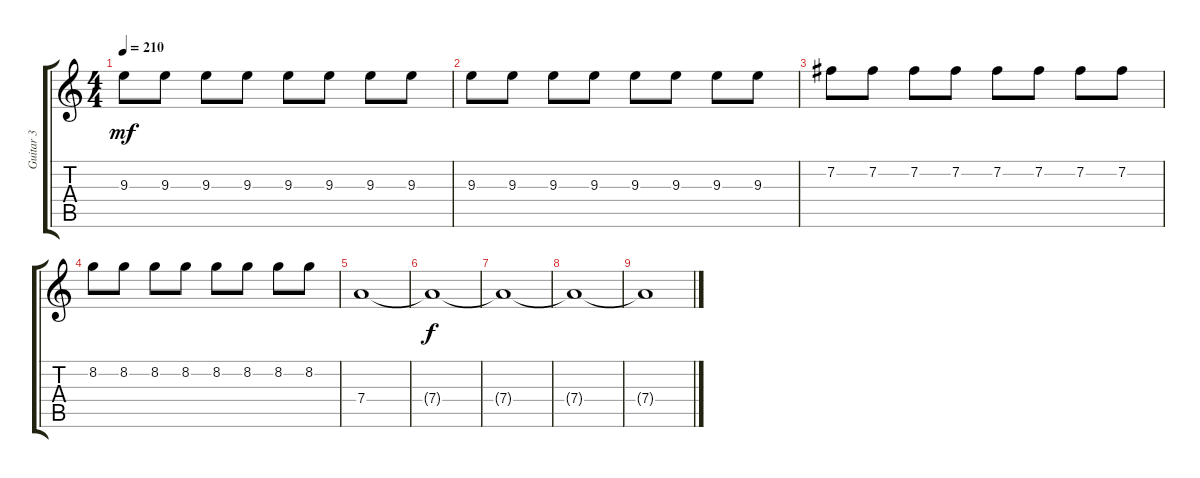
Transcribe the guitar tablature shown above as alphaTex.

\track ("Guitar 3" "Guitar 3") {instrument distortionguitar}
\staff {score tabs}
\tuning (E4 B3 G3 D3 A2 E2) {hide}
\ts (4 4)
\tempo 210
\clef g2
\ks c
9.3.8{dy mf} 9.3.8 9.3.8 9.3.8 9.3.8 9.3.8 9.3.8 9.3.8 |
9.3.8 9.3.8 9.3.8 9.3.8 9.3.8 9.3.8 9.3.8 9.3.8 |
7.2.8 7.2.8 7.2.8 7.2.8 7.2.8 7.2.8 7.2.8 7.2.8 |
8.2.8 8.2.8 8.2.8 8.2.8 8.2.8 8.2.8 8.2.8 8.2.8 |
7.4.1 |
7.4{t}.1{dy f} |
7.4{t}.1 |
7.4{t}.1 |
7.4{t}.1
